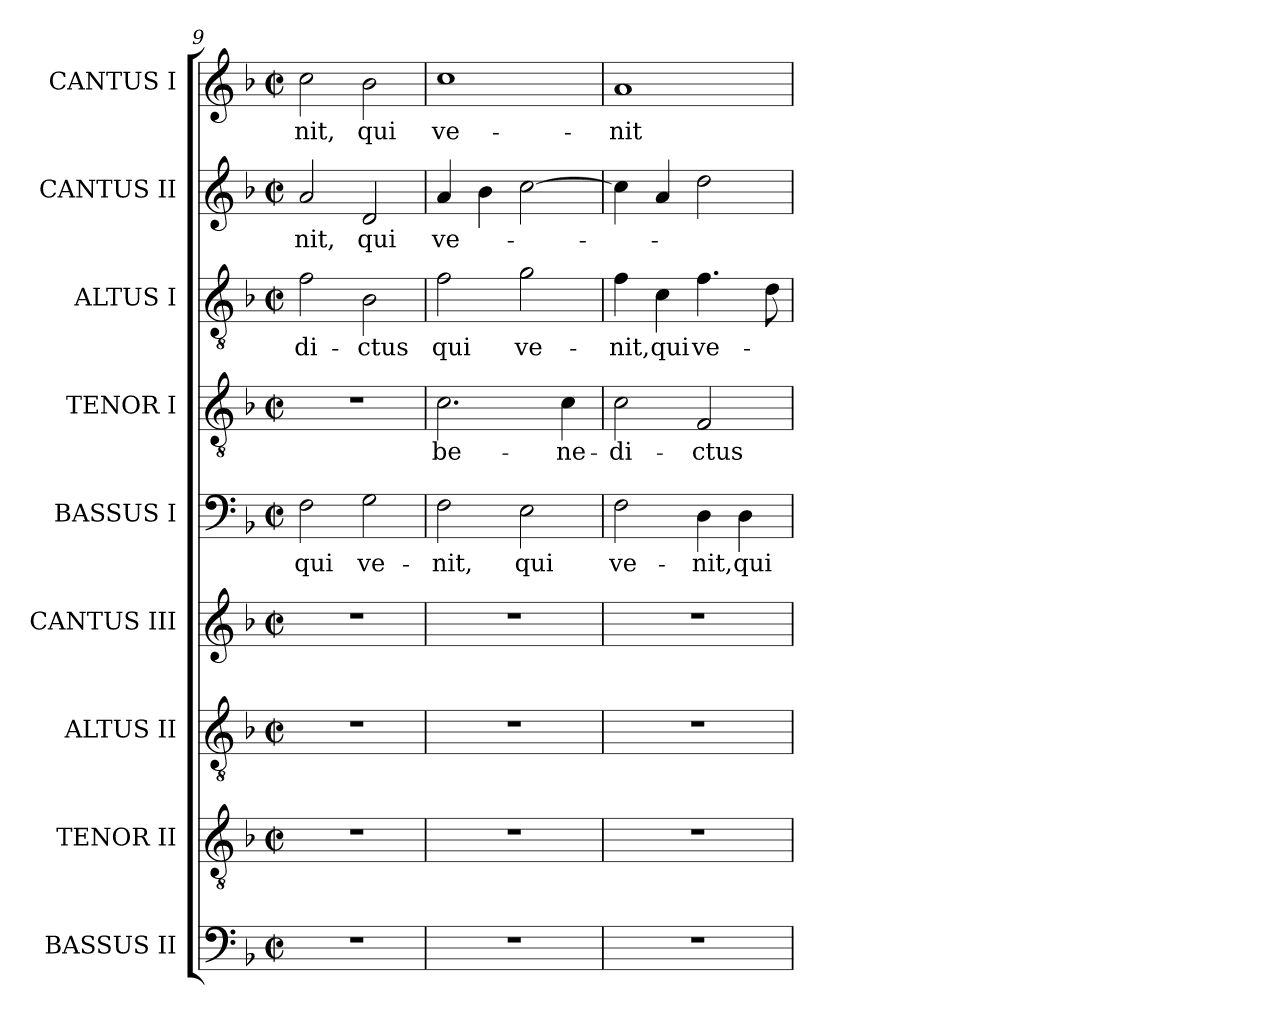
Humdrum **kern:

**kern	**kern	**kern	**kern	**kern	**text	**kern	**text	**kern	**text	**kern	**text	**kern	**text
*part9	*part8	*part7	*part6	*part5	*part5	*part4	*part4	*part3	*part3	*part2	*part2	*part1	*part1
*staff9	*staff8	*staff7	*staff6	*staff5	*staff5	*staff4	*staff4	*staff3	*staff3	*staff2	*staff2	*staff1	*staff1
*I"BASSUS II	*I"TENOR II	*I"ALTUS II	*I"CANTUS III	*I"BASSUS I	*	*I"TENOR I	*	*I"ALTUS I	*	*I"CANTUS II	*	*I"CANTUS I	*
*I'B. II	*I'T. II	*I'A. II	*I'C. III	*I'B. I	*	*I'T. I	*	*I'A. I	*	*I'C. II	*	*I'C. I	*
*clefF4	*clefGv2	*clefGv2	*clefG2	*clefF4	*	*clefGv2	*	*clefGv2	*	*clefG2	*	*clefG2	*
*	*ITrd7c12	*ITrd7c12	*	*	*	*ITrd7c12	*	*ITrd7c12	*	*	*	*	*
*k[b-]	*k[b-]	*k[b-]	*k[b-]	*k[b-]	*	*k[b-]	*	*k[b-]	*	*k[b-]	*	*k[b-]	*
*F:	*F:	*F:	*F:	*F:	*	*F:	*	*F:	*	*F:	*	*F:	*
*M2/2	*M2/2	*M2/2	*M2/2	*M2/2	*	*M2/2	*	*M2/2	*	*M2/2	*	*M2/2	*
*met(c|)	*met(c|)	*met(c|)	*met(c|)	*met(c|)	*	*met(c|)	*	*met(c|)	*	*met(c|)	*	*met(c|)	*
=9	=9	=9	=9	=9	=9	=9	=9	=9	=9	=9	=9	=9	=9
!	!	!	!	!	!LO:LY:b:color=#000000	!	!	!	!	!	!	!	!
!	!	!	!	!	!	!	!	!	!LO:LY:b:color=#000000	!	!	!	!
!	!	!	!	!	!	!	!	!	!	!	!LO:LY:b:color=#000000	!	!
!	!	!	!	!	!	!	!	!	!	!	!	!	!LO:LY:b:color=#000000
1r	1r	1r	1r	2Fi\	qui	1r	.	2Fi\	-di-	2ai/	-nit,	2cci\	-nit,
!	!	!	!	!	!LO:LY:b:color=#000000	!	!	!	!	!	!	!	!
!	!	!	!	!	!	!	!	!	!LO:LY:b:color=#000000	!	!	!	!
!	!	!	!	!	!	!	!	!	!	!	!LO:LY:b:color=#000000	!	!
!	!	!	!	!	!	!	!	!	!	!	!	!	!LO:LY:b:color=#000000
.	.	.	.	2Gi\	ve-	.	.	2BB-i\	-ctus	2di/	qui	2b-i\	qui
=10	=10	=10	=10	=10	=10	=10	=10	=10	=10	=10	=10	=10	=10
!	!	!	!	!	!LO:LY:b:color=#000000	!	!	!	!	!	!	!	!
!	!	!	!	!	!	!	!LO:LY:b:color=#000000	!	!	!	!	!	!
!	!	!	!	!	!	!	!	!	!LO:LY:b:color=#000000	!	!	!	!
!	!	!	!	!	!	!	!	!	!	!	!LO:LY:b:color=#000000	!	!
!	!	!	!	!	!	!	!	!	!	!	!	!	!LO:LY:b:color=#000000
1r	1r	1r	1r	2Fi\	-nit,	2.Ci\	be-	2Fi\	qui	4ai/	ve-	1cci	ve-
.	.	.	.	.	.	.	.	.	.	4b-i\	.	.	.
!	!	!	!	!	!LO:LY:b:color=#000000	!	!	!	!	!	!	!	!
!	!	!	!	!	!	!	!	!	!LO:LY:b:color=#000000	!	!	!	!
.	.	.	.	2Ei\	qui	.	.	2Gi\	ve-	[>2cci\	.	.	.
!	!	!	!	!	!	!	!LO:LY:b:color=#000000	!	!	!	!	!	!
.	.	.	.	.	.	4Ci\	-ne-	.	.	.	.	.	.
=11	=11	=11	=11	=11	=11	=11	=11	=11	=11	=11	=11	=11	=11
!	!	!	!	!	!LO:LY:b:color=#000000	!	!	!	!	!	!	!	!
!	!	!	!	!	!	!	!LO:LY:b:color=#000000	!	!	!	!	!	!
!	!	!	!	!	!	!	!	!	!LO:LY:b:color=#000000	!	!	!	!
!	!	!	!	!	!	!	!	!	!	!	!	!	!LO:LY:b:color=#000000
1r	1r	1r	1r	2Fi\	ve-	2Ci\	-di-	4Fi\	-nit,	4cci\]	.	1ai	-nit
!	!	!	!	!	!	!	!	!	!LO:LY:b:color=#000000	!	!	!	!
.	.	.	.	.	.	.	.	4Ci\	qui	4ai/	.	.	.
!	!	!	!	!	!LO:LY:b:color=#000000	!	!	!	!	!	!	!	!
!	!	!	!	!	!	!	!LO:LY:b:color=#000000	!	!	!	!	!	!
!	!	!	!	!	!	!	!	!	!LO:LY:b:color=#000000	!	!	!	!
.	.	.	.	4Di\	-nit,	2FFi/	-ctus	4.Fi\	ve-	2ddi\	.	.	.
!	!	!	!	!	!LO:LY:b:color=#000000	!	!	!	!	!	!	!	!
.	.	.	.	4Di\	qui	.	.	.	.	.	.	.	.
.	.	.	.	.	.	.	.	8Di\	.	.	.	.	.
=	=	=	=	=	=	=	=	=	=	=	=	=	=
*-	*-	*-	*-	*-	*-	*-	*-	*-	*-	*-	*-	*-	*-
